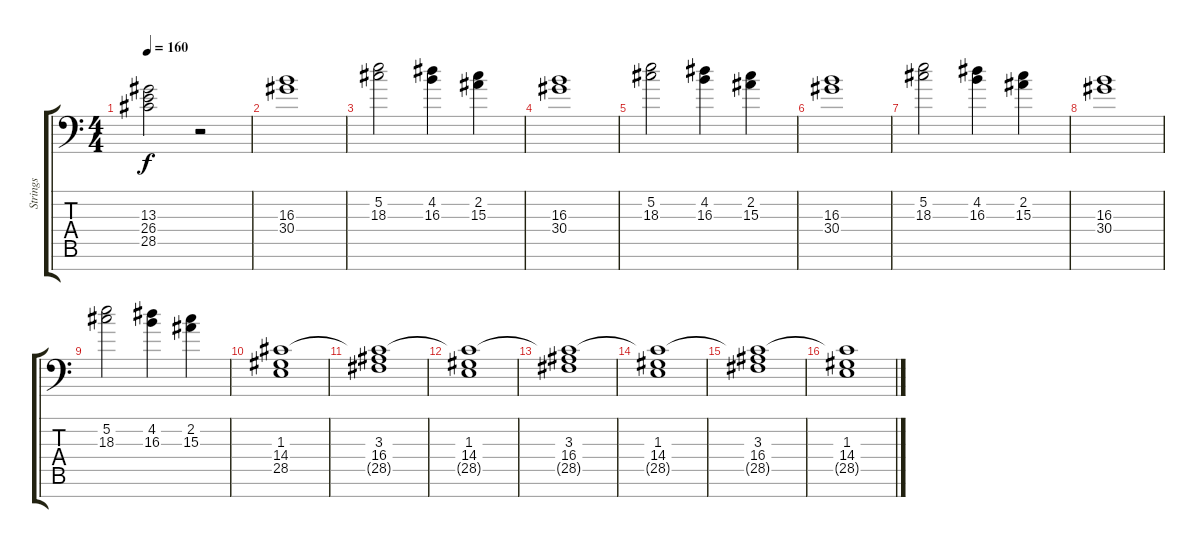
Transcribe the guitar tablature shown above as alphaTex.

\track ("Strings" "Strings") {instrument synthstrings1}
\staff {score tabs}
\tuning (E5 B4 G3 D2 A1 E1 B-1) {hide}
\ts (4 4)
\tempo 160
\clef f4
\ks c
(13.3 26.4 28.5).2{dy f} r.2 |
(16.3 30.4).1{volume 14 instrument rockorgan} |
(5.2 18.3).2 (4.2 16.3).4 (2.2 15.3).4 |
(16.3 30.4).1 |
(5.2 18.3).2 (4.2 16.3).4 (2.2 15.3).4 |
(16.3 30.4).1 |
(5.2 18.3).2 (4.2 16.3).4 (2.2 15.3).4 |
(16.3 30.4).1 |
(5.2 18.3).2 (4.2 16.3).4 (2.2 15.3).4 |
(1.3 14.4 28.5).1{volume 8 instrument synthstrings1} |
(3.3 16.4 28.5{t}).1 |
(1.3 14.4 28.5{t}).1 |
(3.3 16.4 28.5{t}).1 |
(1.3 14.4 28.5{t}).1 |
(3.3 16.4 28.5{t}).1 |
(1.3 14.4 28.5{t}).1
